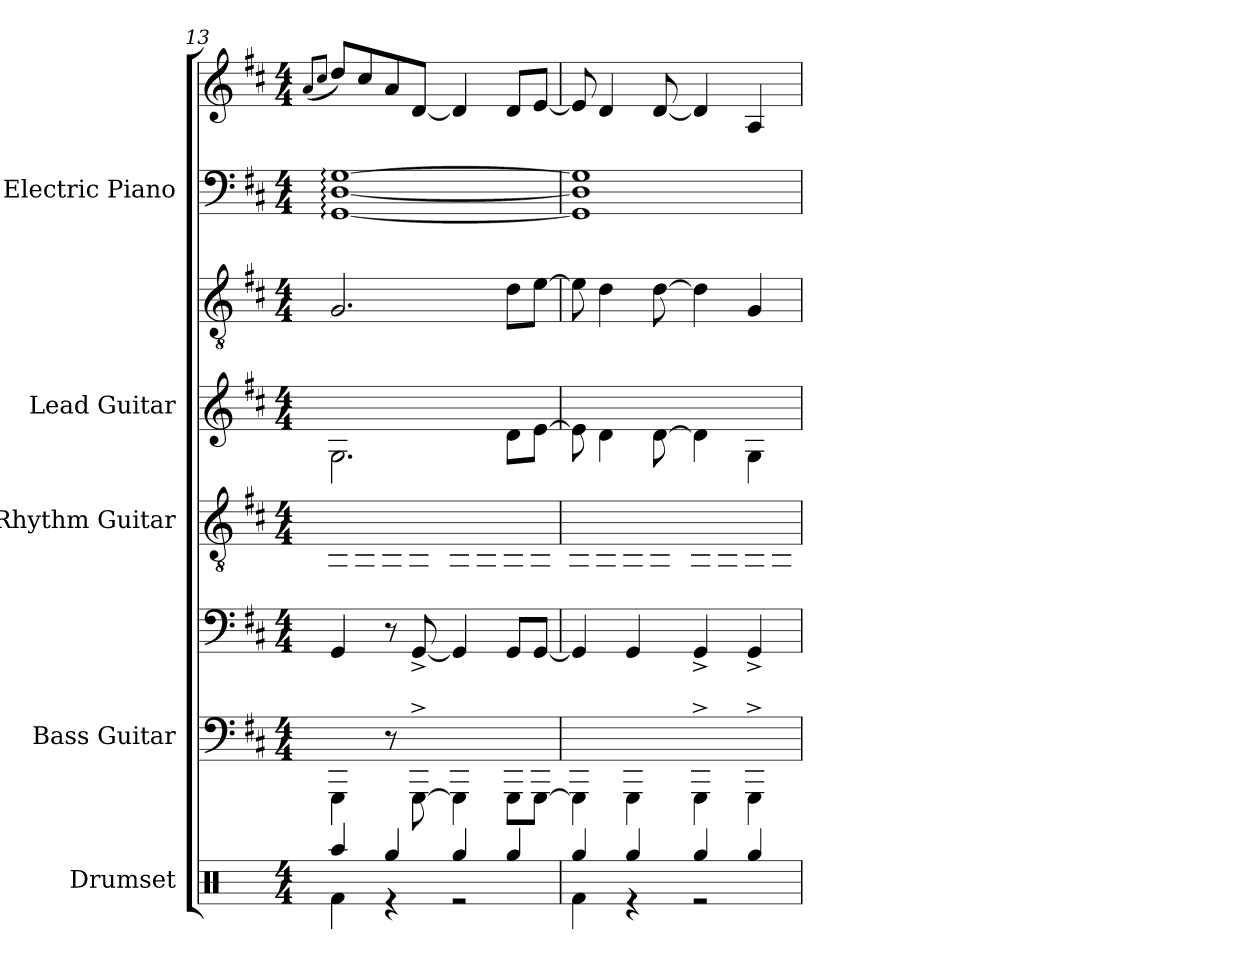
**kern	**kern	**kern	**kern	**kern	**kern	**kern	**kern
*part5	*part4	*part4	*part3	*part2	*part2	*part1	*part1
*staff8	*staff7	*staff6	*staff5	*staff4	*staff3	*staff2	*staff1
*I"Drumset	*I"Bass Guitar	*	*I"Rhythm Guitar	*I"Lead Guitar	*	*I"Electric Piano	*
*I'D. Set	*I'B. Guit.	*	*I'Rh. Guit.	*I'Ld. Guit.	*	*I'El. Pno.	*
!!LO:PB:g=z
*clefX	*	*clefF4	*clefGv2	*	*clefGv2	*clefF4	*clefG2
*	*ITrd7c12	*ITrd7c12	*	*	*	*	*
*k[]	*k[f#c#]	*k[f#c#]	*k[f#c#]	*k[f#c#]	*k[f#c#]	*k[f#c#]	*k[f#c#]
*M4/4	*M4/4	*M4/4	*M4/4	*M4/4	*M4/4	*M4/4	*M4/4
=13	=13	=13	=13	=13	=13	=13	=13
.	.	.	.	.	.	.	(<8qa/L
.	.	.	.	.	.	.	8qcc#/J
*^	*	*	*	*	*	*	*
4Raa/	4Rf\	4GGGG\	4GGG/	8GG\^ 8D\yy^ 8G\yy^L	2.G\	2.G/	[1GG: [1D: [1G:	8dd/L)
.	.	.	.	8GG\ 8D\yy 8G\yy	.	.	.	8cc#/
4Rgg/	4r	8r	8r	8GG\ 8D\yy 8G\yy	.	.	.	8a/
.	.	[8GGGG^\	[8GGG^/	8GG\^ 8D\yy^ 8G\yy^J	.	.	.	[8d/J
4Rgg/	2r	4GGGG\]	4GGG/]	8GG\ 8D\yy 8G\yyL	.	.	.	4d/]
.	.	.	.	8GG\ 8D\yy 8G\yy	.	.	.	.
4Rgg/	.	8GGGG\L	8GGG/L	8GG\^ 8D\yy^ 8G\yy^	8d\L	8d\L	.	8d/L
.	.	[8GGGG\J	[8GGG/J	8GG\ 8D\yy 8G\yyJ	[8e\J	[8e\J	.	[8e/J
=14	=14	=14	=14	=14	=14	=14	=14	=14
4Rgg/	4Rf\	4GGGG\]	4GGG/]	8GG\^ 8D\yy^ 8G\yy^L	8e\]	8e\]	1GG] 1D] 1G]	8e/]
.	.	.	.	8GG\ 8D\yy 8G\yy	4d\	4d\	.	4d/
4Rgg/	4r	4GGGG\	4GGG/	8GG\ 8D\yy 8G\yy	.	.	.	.
.	.	.	.	8GG\^ 8D\yy^ 8G\yy^J	[8d\	[8d\	.	[8d/
4Rgg/	2r	4GGGG^\	4GGG^/	8GG\ 8D\yy 8G\yyL	4d\]	4d\]	.	4d/]
.	.	.	.	8GG\ 8D\yy 8G\yy	.	.	.	.
4Rgg/	.	4GGGG^\	4GGG^/	8GG\^ 8D\yy^ 8G\yy^	4G\	4G/	.	4A/
.	.	.	.	8GG\ 8D\yy 8G\yyJ	.	.	.	.
*v	*v	*	*	*	*	*	*	*
=	=	=	=	=	=	=	=
*-	*-	*-	*-	*-	*-	*-	*-
